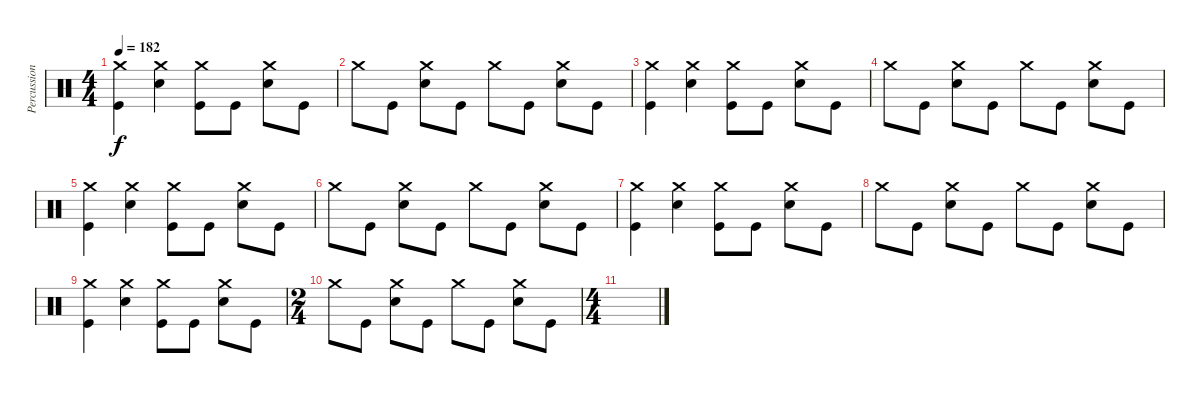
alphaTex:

\track ("Percussion" "Percussion") {instrument percussion}
\staff {score}
\articulation defaults
\ts (4 4)
\tempo 182
\clef neutral
\ks c
("Crash medium (hit)" "Kick (hit)").4{dy f} ("Crash medium (hit)" "Electric Snare (hit)").4 ("Crash medium (hit)" "Kick (hit)").8 "Kick (hit)".8 ("Crash medium (hit)" "Electric Snare (hit)").8 "Kick (hit)".8 |
"Crash medium (hit)".8 "Kick (hit)".8 ("Crash medium (hit)" "Electric Snare (hit)").8 "Kick (hit)".8 "Crash medium (hit)".8 "Kick (hit)".8 ("Crash medium (hit)" "Electric Snare (hit)").8 "Kick (hit)".8 |
("Crash medium (hit)" "Kick (hit)").4 ("Crash medium (hit)" "Electric Snare (hit)").4 ("Crash medium (hit)" "Kick (hit)").8 "Kick (hit)".8 ("Crash medium (hit)" "Electric Snare (hit)").8 "Kick (hit)".8 |
"Crash medium (hit)".8 "Kick (hit)".8 ("Crash medium (hit)" "Electric Snare (hit)").8 "Kick (hit)".8 "Crash medium (hit)".8 "Kick (hit)".8 ("Crash medium (hit)" "Electric Snare (hit)").8 "Kick (hit)".8 |
("Crash medium (hit)" "Kick (hit)").4 ("Crash medium (hit)" "Electric Snare (hit)").4 ("Crash medium (hit)" "Kick (hit)").8 "Kick (hit)".8 ("Crash medium (hit)" "Electric Snare (hit)").8 "Kick (hit)".8 |
"Crash medium (hit)".8 "Kick (hit)".8 ("Crash medium (hit)" "Electric Snare (hit)").8 "Kick (hit)".8 "Crash medium (hit)".8 "Kick (hit)".8 ("Crash medium (hit)" "Electric Snare (hit)").8 "Kick (hit)".8 |
("Crash medium (hit)" "Kick (hit)").4 ("Crash medium (hit)" "Electric Snare (hit)").4 ("Crash medium (hit)" "Kick (hit)").8 "Kick (hit)".8 ("Crash medium (hit)" "Electric Snare (hit)").8 "Kick (hit)".8 |
"Crash medium (hit)".8 "Kick (hit)".8 ("Crash medium (hit)" "Electric Snare (hit)").8 "Kick (hit)".8 "Crash medium (hit)".8 "Kick (hit)".8 ("Crash medium (hit)" "Electric Snare (hit)").8 "Kick (hit)".8 |
("Crash medium (hit)" "Kick (hit)").4 ("Crash medium (hit)" "Electric Snare (hit)").4 ("Crash medium (hit)" "Kick (hit)").8 "Kick (hit)".8 ("Crash medium (hit)" "Electric Snare (hit)").8 "Kick (hit)".8 |
\ts (2 4)
"Crash medium (hit)".8 "Kick (hit)".8 ("Crash medium (hit)" "Electric Snare (hit)").8 "Kick (hit)".8 "Crash medium (hit)".8 "Kick (hit)".8 ("Crash medium (hit)" "Electric Snare (hit)").8 "Kick (hit)".8 |
\ts (4 4)
